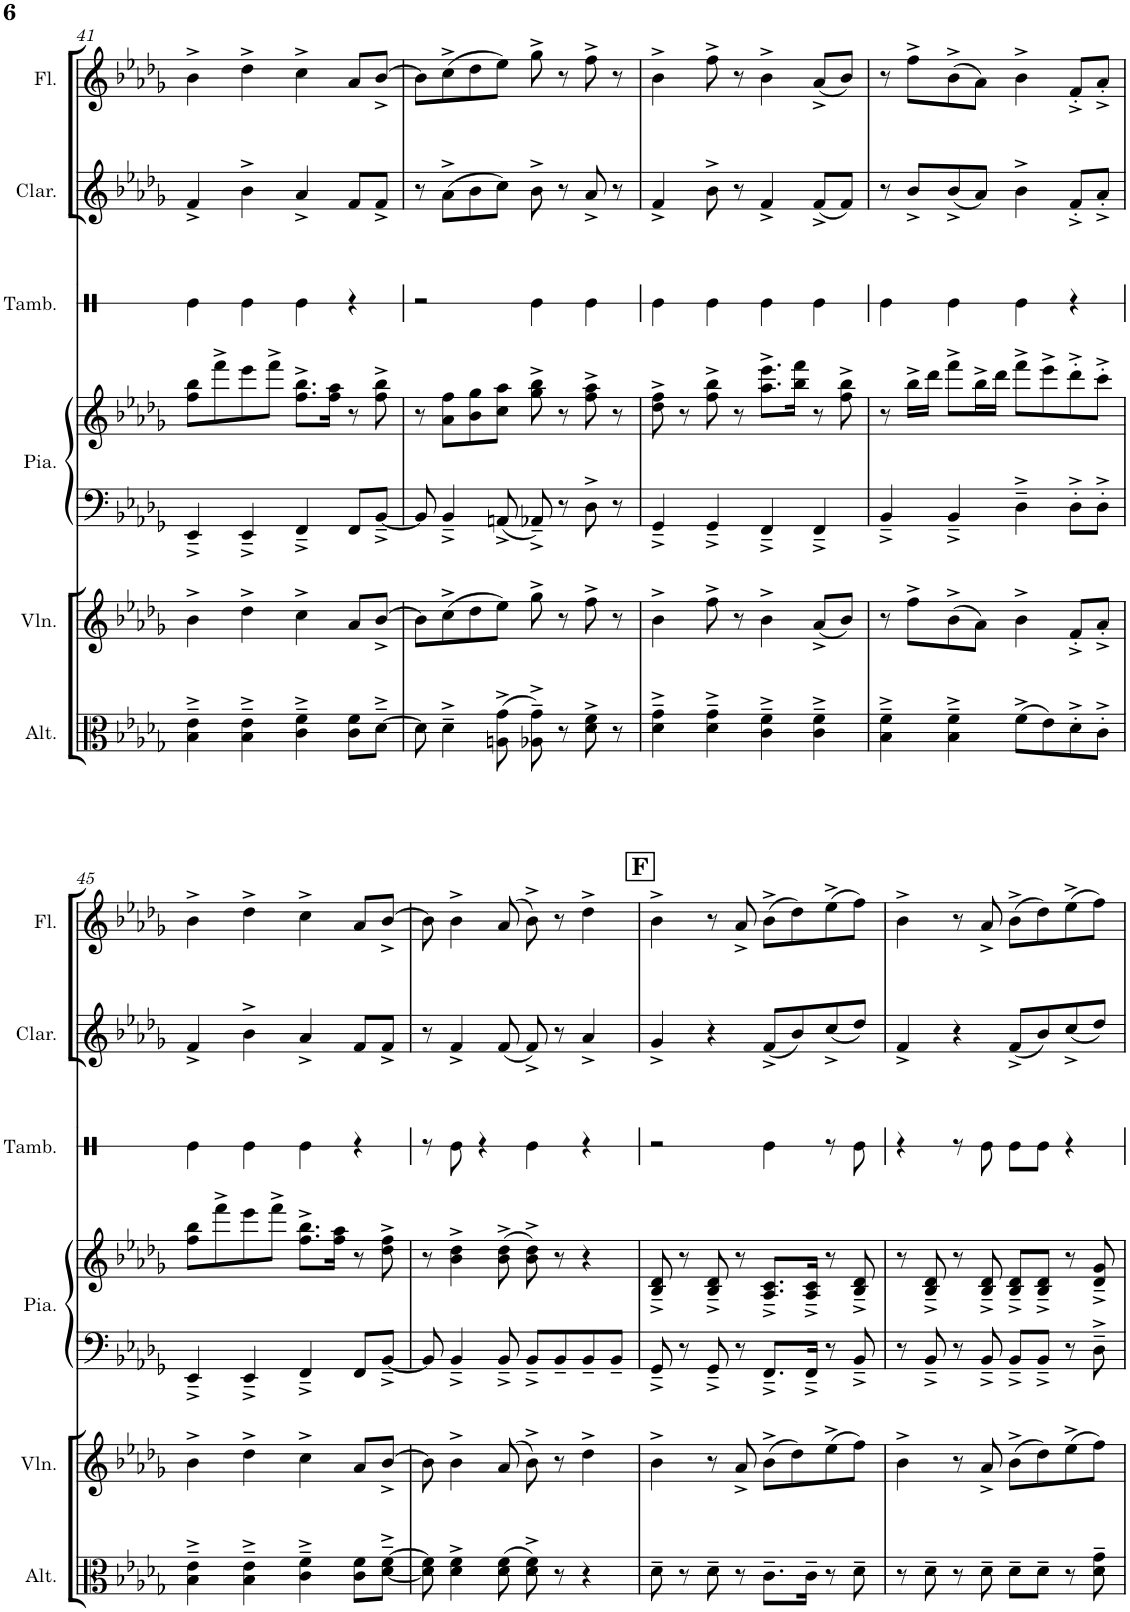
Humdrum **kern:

**kern	**kern	**kern	**kern	**kern	**kern	**kern
*part6	*part5	*part4	*part4	*part3	*part2	*part1
*staff7	*staff6	*staff5	*staff4	*staff3	*staff2	*staff1
*I"Alto	*I"Violon	*I"Piano	*	*I"Tambourin	*I"Clarinette	*I"Flûte
*I'Alt.	*I'Vln.	*I'Pia.	*	*I'Tamb.	*I'Clar.	*I'Fl.
!!LO:PB:g=z
*clefC3	*clefG2	*clefF4	*clefG2	*clefX	*clefG2	*clefG2
*	*	*	*	*	*Trd1c2	*
*k[b-e-a-d-g-]	*k[b-e-a-d-g-]	*k[b-e-a-d-g-]	*k[b-e-a-d-g-]	*k[]	*k[b-e-a-d-g-]	*k[b-e-a-d-g-]
*M4/4	*M4/4	*M4/4	*M4/4	*M4/4	*M4/4	*M4/4
=41	=41	=41	=41	=41	=41	=41
4B-\~^ 4e-\~^	4b-^\	4EE-~^/	8ff\ 8bb-\L	4Re\	4f^/	4b-^\
.	.	.	8fff^\	.	.	.
4B-\~^ 4e-\~^	4dd-^\	4EE-~^/	8eee-\	4Re\	4b-^\	4dd-^\
.	.	.	8fff^\J	.	.	.
4c\~^ 4f\~^	4cc^\	4FF~^/	8.ff\^ 8.bb-\^L	4Re\	4a-^/	4cc^\
.	.	.	16ff\ 16aa-\Jk	.	.	.
8c\ 8f\L	8a-/L	8FF/L	8r	4r	8f/L	8a-/L
[8d-~^\J	[8b-^/J	[8BB-~^/J	8ff\^ 8bb-\^	.	8f^/J	[8b-^/J
=42	=42	=42	=42	=42	=42	=42
8d-\]	8b-\L]	8BB-/]	8r	2r	8r	8b-\L]
4d-~^\	(8cc^\	4BB-~^/	8a-\ 8ff\L	.	(8a-^\L	(8cc^\
.	8dd-\	.	8b-\ 8gg-\	.	8b-\	8dd-\
(8An\^ 8g-\^	8ee-\J)	8AAn^/	8cc\ 8aa-\J	.	8cc\J)	8ee-\J)
8A-X\~^ 8g-\~^)	8gg-^\	8AA-X~^/	8gg-\^ 8bb-\^	4Re\	8b-^\	8gg-^\
8r	8r	8r	8r	.	8r	8r
8d-\^ 8f\^	8ff^\	8D-^\	8ff\^ 8aa-\^	4Re\	8a-^/	8ff^\
8r	8r	8r	8r	.	8r	8r
=43	=43	=43	=43	=43	=43	=43
4d-\~^ 4g-\~^	4b-^\	4GG-~^/	8dd-\^ 8ff\^	4Re\	4f^/	4b-^\
.	.	.	8r	.	.	.
4d-\~^ 4g-\~^	8ff^\	4GG-~^/	8ff\^ 8bb-\^	4Re\	8b-^\	8ff^\
.	8r	.	8r	.	8r	8r
4c\~^ 4f\~^	4b-^\	4FF~^/	8.aa-\^ 8.eee-\^L	4Re\	4f^/	4b-^\
.	.	.	16bb-\ 16fff\Jk	.	.	.
4c\~^ 4f\~^	(8a-^/L	4FF~^/	8r	4Re\	(8f^/L	(8a-^/L
.	8b-/J)	.	8ff\^ 8bb-\^	.	8f/J)	8b-/J)
=44	=44	=44	=44	=44	=44	=44
4B-\~^ 4f\~^	8r	4BB-~^/	8r	4Re\	8r	8r
.	8ff^\L	.	16bb-^\LL	.	8b-^/L	8ff^\L
.	.	.	16ddd-\JJ	.	.	.
4B-\~^ 4f\~^	(8b-^\	4BB-~^/	8fff^\L	4Re\	(8b-^/	(8b-^\
.	8a-\J)	.	16bb-^\L	.	8a-/J)	8a-\J)
.	.	.	16ddd-\JJ	.	.	.
(8f^\L	4b-^\	4D-~^\	8fff^\L	4Re\	4b-^\	4b-^\
8e-\)	.	.	8eee-^\	.	.	.
8d-'^\	8f'^/L	8D-'^\L	8ddd-'^\	4r	8f'^/L	8f'^/L
8c'^\J	8a-'^/J	8D-'^\J	8ccc'^\J	.	8a-'^/J	8a-'^/J
!!LO:LB:g=z
=45	=45	=45	=45	=45	=45	=45
4B-\~^ 4e-\~^	4b-^\	4EE-~^/	8ff\ 8bb-\L	4Re\	4f^/	4b-^\
.	.	.	8fff^\	.	.	.
4B-\~^ 4e-\~^	4dd-^\	4EE-~^/	8eee-\	4Re\	4b-^\	4dd-^\
.	.	.	8fff^\J	.	.	.
4c\~^ 4f\~^	4cc^\	4FF~^/	8.ff\^ 8.bb-\^L	4Re\	4a-^/	4cc^\
.	.	.	16ff\ 16aa-\Jk	.	.	.
8c\ 8f\L	8a-/L	8FF/L	8r	4r	8f/L	8a-/L
[8d-\~^ [8f\~^J	[8b-^/J	[8BB-~^/J	8dd-\^ 8ff\^	.	8f^/J	[8b-^/J
=46	=46	=46	=46	=46	=46	=46
8d-\] 8f\]	8b-\]	8BB-/]	8r	8r	8r	8b-\]
4d-\^ 4f\^	4b-^\	4BB-~^/	4b-\^ 4dd-\^	8Re\	4f^/	4b-^\
.	.	.	.	4r	.	.
(8d-\ 8f\	(8a-/	8BB-~^/	(8b-\^ 8dd-\^	.	(8f/	(8a-/
8d-\^ 8f\^)	8b-^\)	8BB-~^/L	8b-\^ 8dd-\^)	4Re\	8f^/)	8b-^\)
8r	8r	8BB-~/	8r	.	8r	8r
4r	4dd-^\	8BB-~/	4r	4r	4a-^/	4dd-^\
.	.	8BB-~/J	.	.	.	.
=47	=47	=47	=47	=47	=47	=47
8d-~\	4b-^\	8GG-~^/	8B-/~^ 8d-/~^	2r	4g-^/	4b-^\
8r	.	8r	8r	.	.	.
8d-~\	8r	8GG-~^/	8B-/~^ 8d-/~^	.	4r	8r
8r	8a-^/	8r	8r	.	.	8a-^/
8.c~\L	(8b-^\L	8.FF~^/L	8.A-/~^ 8.c/~^L	4Re\	(8f^/L	(8b-^\L
.	8dd-\)	.	.	.	8b-/)	8dd-\)
16c~\Jk	.	16FF~^/Jk	16A-/~^ 16c/~^Jk	.	.	.
8r	(8ee-^\	8r	8r	8r	(8cc^/	(8ee-^\
8d-~\	8ff\J)	8BB-~^/	8B-/~^ 8d-/~^	8Re\	8dd-/J)	8ff\J)
=48	=48	=48	=48	=48	=48	=48
8r	4b-^\	8r	8r	4r	4f^/	4b-^\
8d-~\	.	8BB-~^/	8B-/~^ 8d-/~^	.	.	.
8r	8r	8r	8r	8r	4r	8r
8d-~\	8a-^/	8BB-~^/	8B-/~^ 8d-/~^	8Re\	.	8a-^/
8d-~\L	(8b-^\L	8BB-~^/L	8B-/~^ 8d-/~^L	8Re\L	(8f^/L	(8b-^\L
8d-~\J	8dd-\)	8BB-~^/J	8B-/~^ 8d-/~^J	8Re\J	8b-/)	8dd-\)
8r	(8ee-^\	8r	8r	4r	(8cc^/	(8ee-^\
8d-\~ 8g-\~	8ff\J)	8D-~^\	8d-/~^ 8g-/~^	.	8dd-/J)	8ff\J)
=	=	=	=	=	=	=
*-	*-	*-	*-	*-	*-	*-
